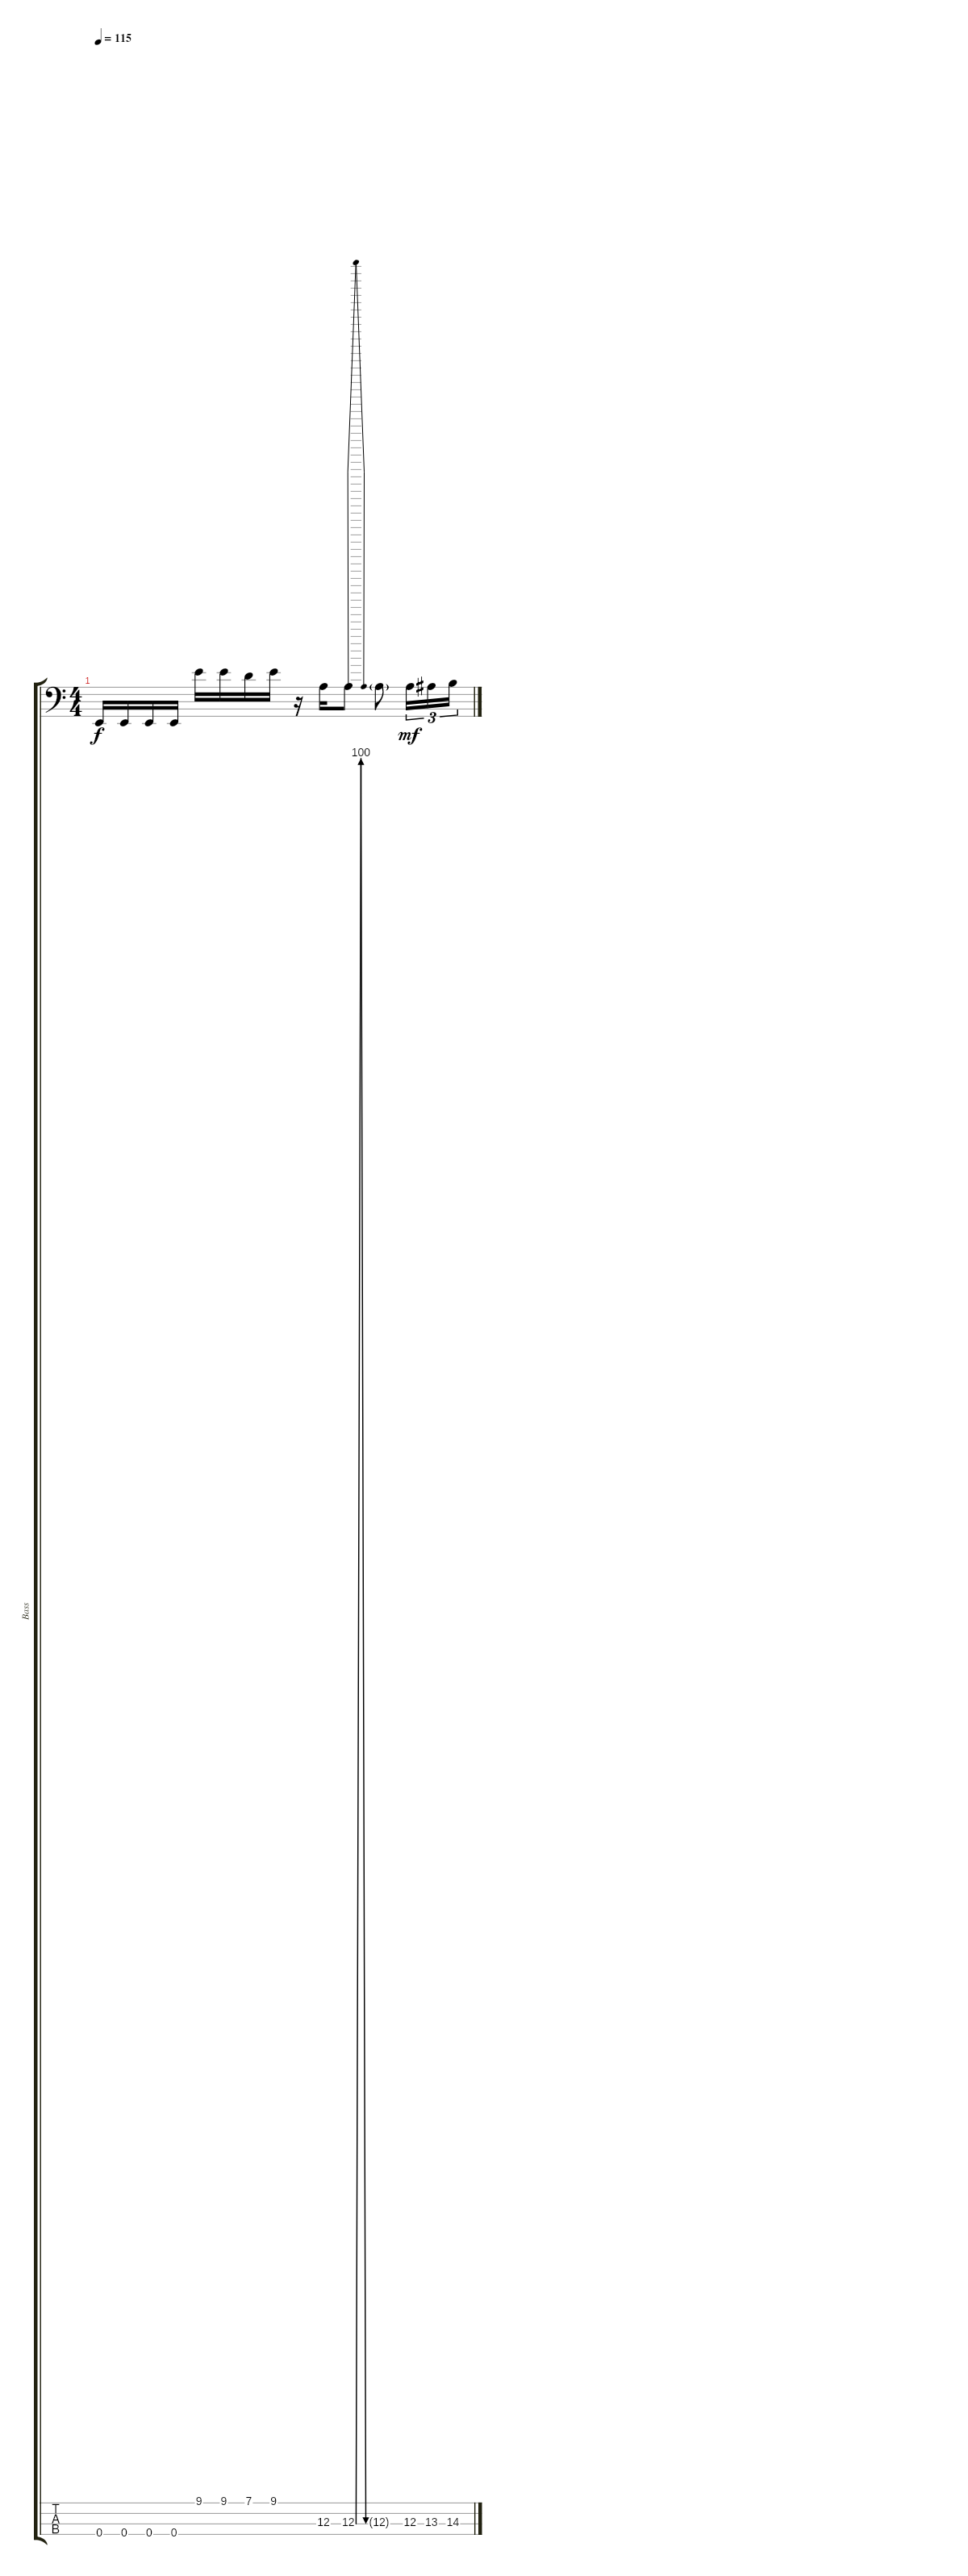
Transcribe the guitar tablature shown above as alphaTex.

\track ("Bass" "Bass") {instrument electricbassfinger}
\staff {score tabs}
\tuning (G2 D2 A1 E1) {hide}
\ts (4 4)
\tempo 115
\clef f4
\ks c
0.4.16{dy f} 0.4.16 0.4.16 0.4.16 9.1.16 9.1.16 7.1.16 9.1.16 r.16 12.3.16 12.3{be (bendrelease 0 0 150 400 150 400 300 0)}.8 12.3{g}.8 12.3.16{tu (3 2) dy mf} 13.3.16{tu (3 2)} 14.3.16{tu (3 2)}
